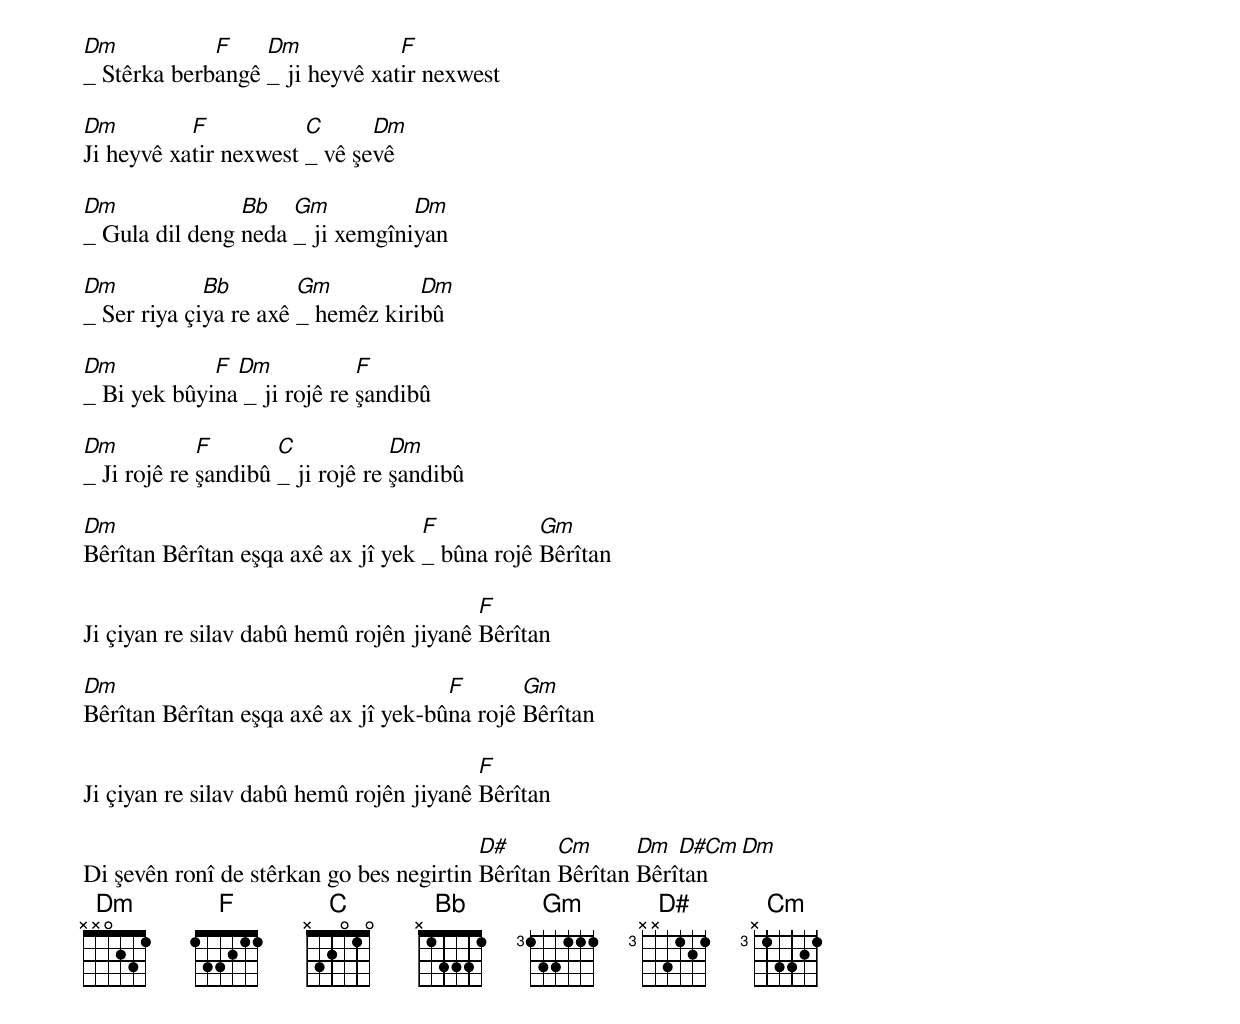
Dm           F    Dm            F
_ Stêrka berbangê _ ji heyvê xatir nexwest

Dm         F           C      Dm
Ji heyvê xatir nexwest _ vê şevê

Dm              Bb   Gm          Dm
_ Gula dil deng neda _ ji xemgîniyan

Dm           Bb        Gm          Dm
_ Ser riya çiya re axê _ hemêz kiribû

Dm           F Dm            F
_ Bi yek bûyina _ ji rojê re şandibû

Dm           F       C            Dm
_ Ji rojê re şandibû _ ji rojê re şandibû

Dm                                 F           Gm
Bêrîtan Bêrîtan eşqa axê ax jî yek _ bûna rojê Bêrîtan

                                         F
Ji çiyan re silav dabû hemû rojên jiyanê Bêrîtan

Dm                                   F       Gm
Bêrîtan Bêrîtan eşqa axê ax jî yek-bûna rojê Bêrîtan

                                         F
Ji çiyan re silav dabû hemû rojên jiyanê Bêrîtan

                                         D#      Cm      Dm  D#Cm Dm
Di şevên ronî de stêrkan go bes negirtin Bêrîtan Bêrîtan Bêrîtan
